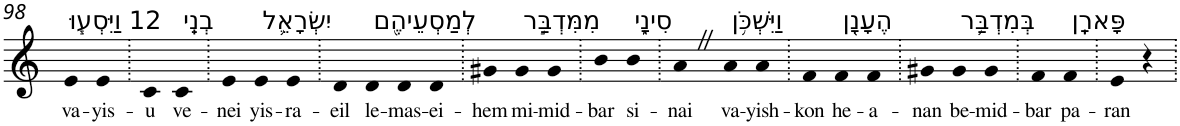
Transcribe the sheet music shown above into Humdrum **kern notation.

**kern	**text
*part1	*part1
*staff1	*staff1
*I"Piano	*
*I'Pno	*
!!LO:PB:g=z
*clefG2	*
*k[]	*
=98	=98
!LO:TX:a:t=12 וַיִּסְע֧וּ	!
!	!LO:LY:b
4e	va-
!	!LO:LY:b
4e	-yis-
=99.	=99.
!	!LO:LY:b
4c	-u
!LO:TX:a:t=בְנֵֽי	!
!	!LO:LY:b
4c	ve-
=100.	=100.
!	!LO:LY:b
4e	-nei
!LO:TX:a:t=יִשְׂרָאֵ֛ל	!
!	!LO:LY:b
4e	yis-
!	!LO:LY:b
4e	-ra-
=101.	=101.
!	!LO:LY:b
4d	-eil
!LO:TX:a:t=לְמַסְעֵיהֶ֖ם	!
!	!LO:LY:b
4d	le-
!	!LO:LY:b
4d	-mas-
!	!LO:LY:b
4d	-ei-
=102.	=102.
!	!LO:LY:b
4g#X	-hem
!LO:TX:a:t=מִמִּדְבַּ֣ר	!
!	!LO:LY:b
4g#	mi-
!	!LO:LY:b
4g#	-mid-
=103.	=103.
!	!LO:LY:b
4b	-bar
!LO:TX:a:t=סִינָ֑י	!
!	!LO:LY:b
4b	si-
=104.	=104.
!	!LO:LY:b
4aZ	-nai
!LO:TX:a:t=וַיִּשְׁכֹּ֥ן	!
!	!LO:LY:b
4a	va-
!	!LO:LY:b
4a	-yish-
=105.	=105.
!	!LO:LY:b
4f	-kon
!LO:TX:a:t=הֶעָנָ֖ן	!
!	!LO:LY:b
4f	he-
!	!LO:LY:b
4f	-a-
=106.	=106.
!	!LO:LY:b
4g#X	-nan
!LO:TX:a:t=בְּמִדְבַּ֥ר	!
!	!LO:LY:b
4g#	be-
!	!LO:LY:b
4g#	-mid-
=107.	=107.
!	!LO:LY:b
4f	-bar
!LO:TX:a:t=פָּארָֽן	!
!	!LO:LY:b
4f	pa-
=108.	=108.
!	!LO:LY:b
4e	-ran
4r	.
=.	=.
*-	*-
